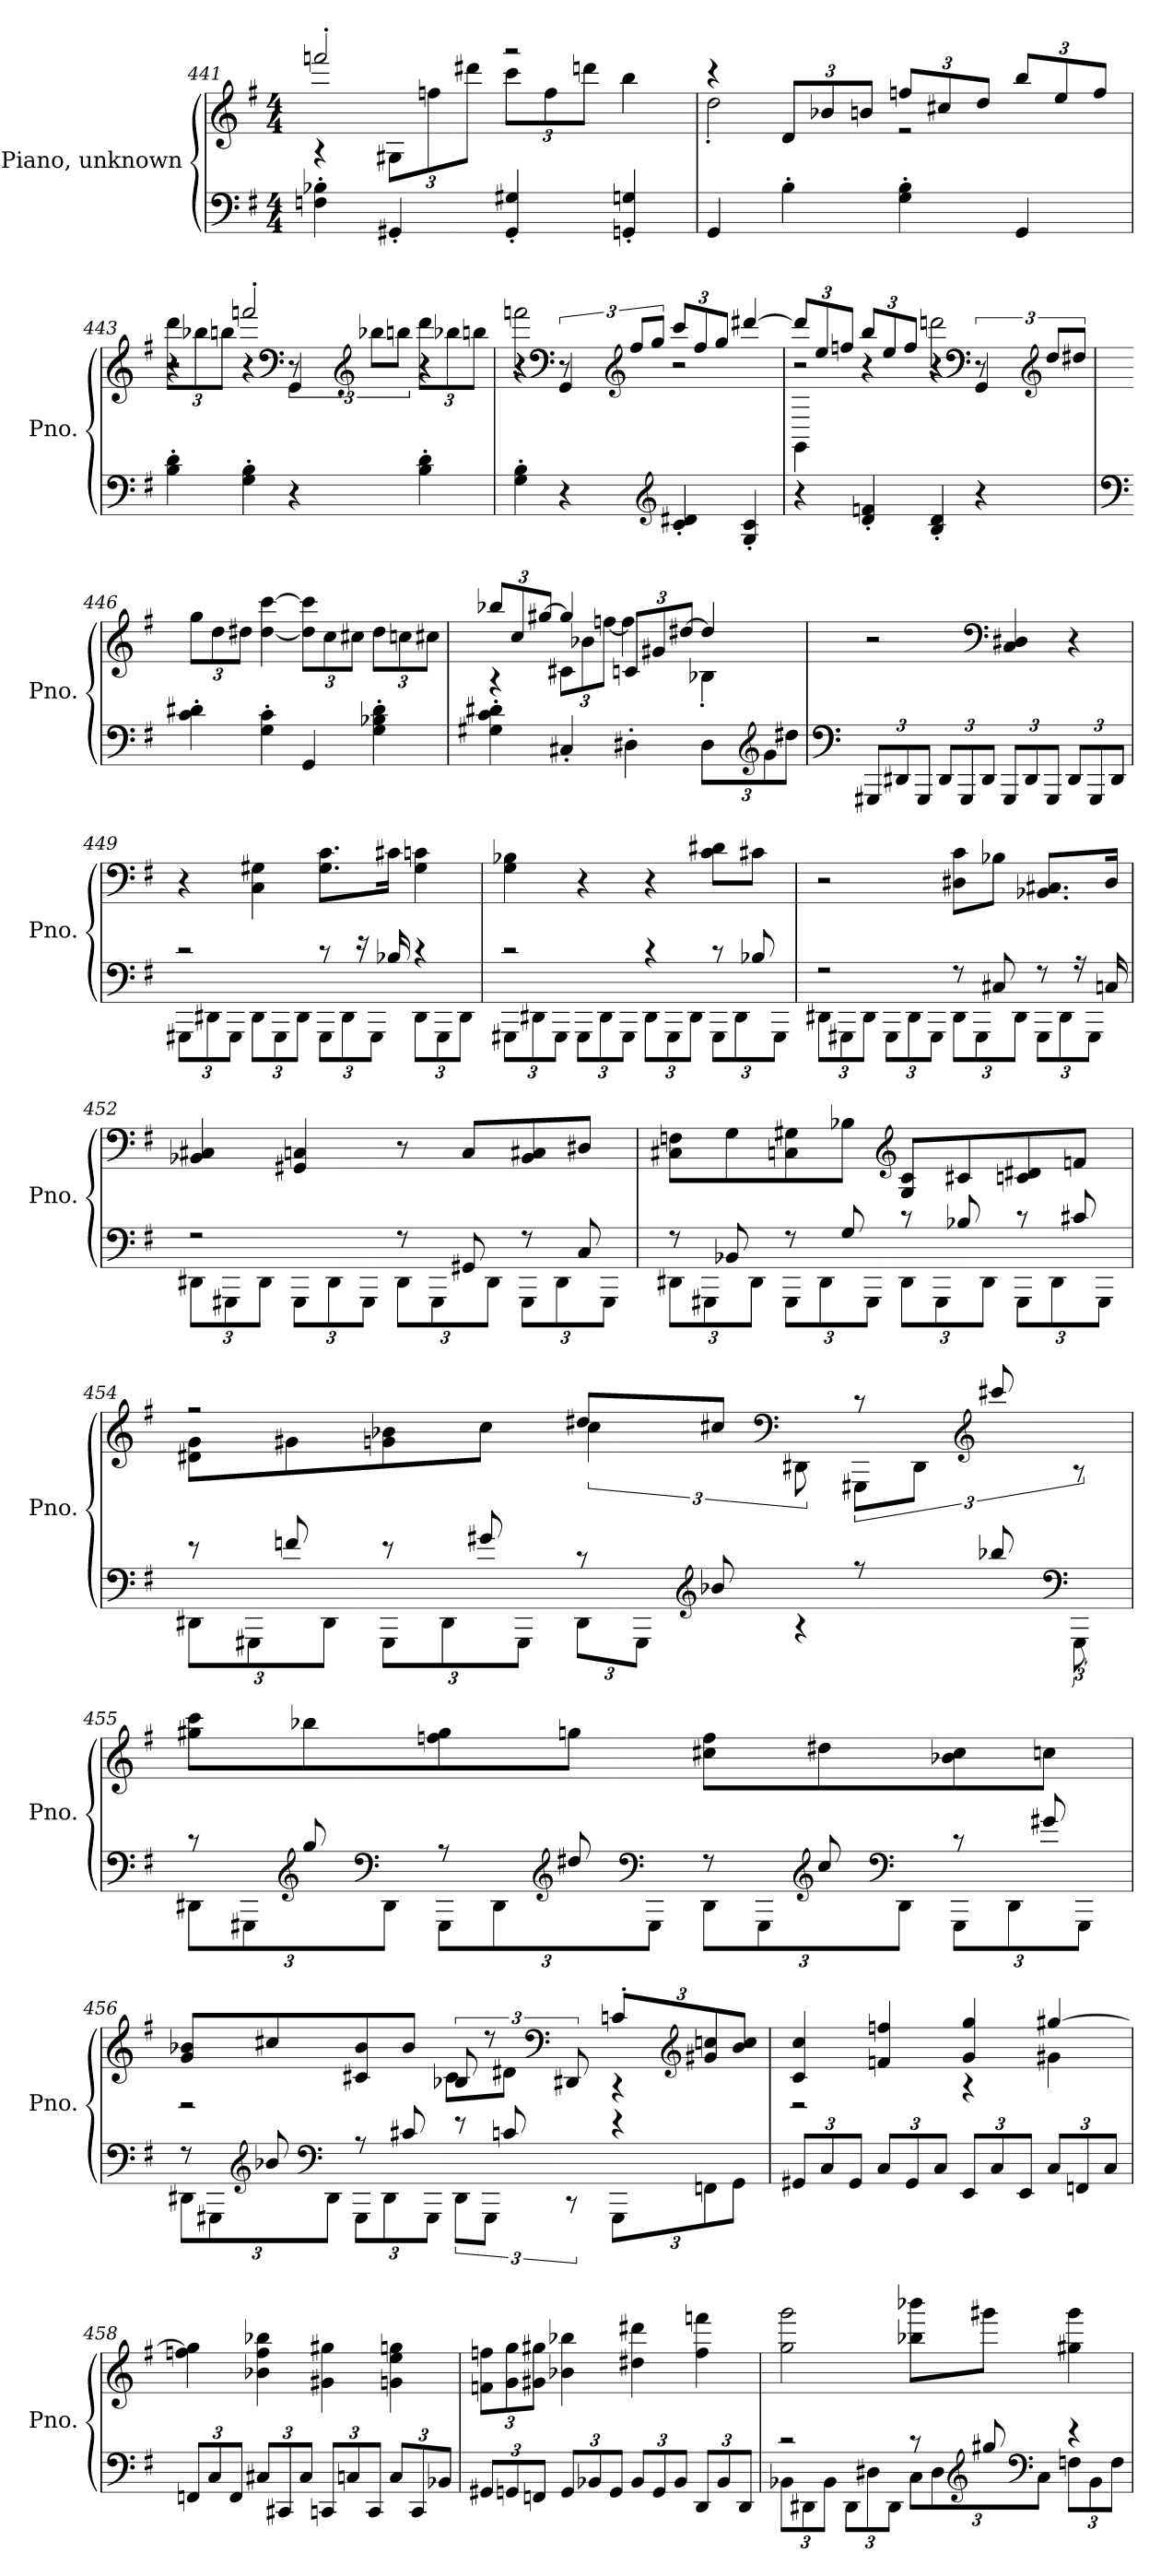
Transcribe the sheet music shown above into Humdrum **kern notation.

**kern	**kern
*part1	*part1
*staff2	*staff1
*I"Piano, unknown	*
*I'Pno.	*
*clefF4	*clefG2
*k[f#]	*k[f#]
*M4/4	*M4/4
=441	=441
*	*^
4Fn\' 4B-X\'	2fffn'/	4r
*	*	*Xbrackettup
4GG#X'/	.	12G#X\L
.	.	12ffn\
.	.	12ddd#X\J
4GG#/' 4G#X/'	2r	12ccc\L
.	.	12ff\
.	.	12dddn\J
4GGn/' 4Gn/'	.	4bb\
=442	=442	=442
4GG/	4r	2dd'\
4B'\	12d/L	.
.	12b-X/	.
.	12bn/J	.
4G\' 4B\'	12ffn/L	2r
.	12cc#X/	.
.	12dd/J	.
4GG/	12bb/L	.
.	12ee/	.
.	12ff/J	.
!!LO:PB:g=z
=443	=443	=443
*	*	*^
4B\' 4d\'	4r	12ddd\L	2r
.	.	12bb-X\	.
.	.	12bbn\J	.
4G\' 4B\'	2fffn'/	4r	.
*	*clefF4	*	*
*	*	*brackettup	*
4r	.	12r	4GG/
*	*clefG2	*	*
.	.	12bb-X\L	.
.	.	12bbn\J	.
*	*	*Xbrackettup	*
4B\' 4d\'	4r	12ddd\L	4r
.	.	12bb-X\	.
.	.	12bbn\J	.
=444	=444	=444	=444
4G\' 4B\'	4r	2fffn'\	4r
*	*clefF4	*	*
*	*brackettup	*	*
4r	12r	.	4GG/
*	*clefG2	*	*
.	12ff#/L	.	.
.	12gg/J	.	.
*clefG2	*	*	*
*	*Xbrackettup	*	*
4c/' 4d#X/'	12ccc/L	2r	2r
.	12ff#/	.	.
.	12gg/J	.	.
4G/' 4c/'	[4ddd#X/	.	.
!!LO:LB:g=z	!!	!!
=445	=445	=445	=445
4r	12ddd#/L]	4GG\	2r
.	12ee/	.	.
.	12ffn/J	.	.
4d/' 4fn/'	12bb/L	4r	.
.	12ee/	.	.
.	12ff/J	.	.
4B/' 4d/'	4r	2dddn'\	4r
*	*clefF4	*	*
*	*brackettup	*	*
4r	12r	.	4GG/
*	*clefG2	*	*
.	12dd/L	.	.
.	12dd#X/J	.	.
*	*v	*v	*v
=446	=446
*clefF4	*
*	*Xbrackettup
4c\' 4d#X\'	12gg\L
.	12dd\
.	12dd#X\J
4G\' 4c\'	[4dd#\ [4ccc\
4GG/	12dd#\] 12ccc\]L
.	12cc\
.	12cc#X\J
4G\' 4B-X\' 4d#\'	12dd#\L
.	12ccn\
.	12cc#X\J
!!LO:LB:g=z
=447	=447
*	*^
4G#X\' 4c\' 4d#X\'	12bb-X/L	4r
.	12cc/	.
.	[12gg#X/J	.
4C#X'/	4gg#/]	12c#X\L
.	.	12b-X\
.	.	[12ffn\J
4D#X'\	12cn/L	4ff\]
.	12g#X/	.
.	[12dd#X/J	.
*Xbrackettup	*	*
12D#\L	4dd#/]	4B-X'\
*clefG2	*	*
12g\	.	.
12dd#X\J	.	.
*	*v	*v
=448	=448
*clefF4	*
12GGG#X/L	2r
12DD#X/	.
12GGG#/J	.
12DD#/L	.
12GGG#/	.
12DD#/J	.
*	*clefF4
12GGG#/L	4C/ 4D#X/
12DD#/	.
12GGG#/J	.
12DD#/L	4r
12GGG#/	.
12DD#/J	.
!!LO:LB:g=z
=449	=449
*^	*
2r	12GGG#X\L	4r
.	12DD#X\	.
.	12GGG#\J	.
.	12DD#\L	4C\ 4G#X\
.	12GGG#\	.
.	12DD#\J	.
8r	12GGG#\L	8.G#\ 8.c\L
.	12DD#\	.
16r	.	.
.	12GGG#\J	.
16B-X/	.	16c#X\Jk
4r	12DD#\L	4G#\ 4cn\
.	12GGG#\	.
.	12DD#\J	.
=450	=450	=450
2r	12GGG#X\L	4G\ 4B-X\
.	12DD#X\	.
.	12GGG#\J	.
.	12GGG#\L	4r
.	12DD#\	.
.	12GGG#\J	.
4r	12DD#\L	4r
.	12GGG#\	.
.	12DD#\J	.
8r	12GGG#\L	8c\ 8d#X\L
.	12DD#\	.
8B-X/	.	8c#X\J
.	12GGG#\J	.
!!LO:LB:g=z
=451	=451	=451
2r	12DD#X\L	2r
.	12GGG#X\	.
.	12DD#\J	.
.	12GGG#\L	.
.	12DD#\	.
.	12GGG#\J	.
8r	12DD#\L	8D#X\ 8c\L
.	12GGG#\	.
8C#X/	.	8B-X\J
.	12DD#\J	.
8r	12GGG#\L	8.BB-X/ 8.C#X/L
.	12DD#\	.
16r	.	.
.	12GGG#\J	.
16Cn/	.	16D#/Jk
=452	=452	=452
2r	12DD#X\L	4BB-X/ 4C#X/
.	12GGG#X\	.
.	12DD#\J	.
.	12GGG#\L	4GG#X/ 4Cn/
.	12DD#\	.
.	12GGG#\J	.
8r	12DD#\L	8r
.	12GGG#\	.
8GG#X/	.	8C/L
.	12DD#\J	.
8r	12GGG#\L	8BB-/ 8C#X/
.	12DD#\	.
8C/	.	8D#X/J
.	12GGG#\J	.
!!LO:LB:g=z
=453	=453	=453
8r	12DD#X\L	8C#X\ 8Fn\L
.	12GGG#X\	.
8BB-X/	.	8G\
.	12DD#\J	.
8r	12GGG#\L	8Cn\ 8G#X\
.	12DD#\	.
8G/	.	8B-X\J
.	12GGG#\J	.
*	*	*clefG2
8r	12DD#\L	8G#/ 8c/L
.	12GGG#\	.
8B-X/	.	8c#X/
.	12DD#\J	.
8r	12GGG#\L	8cn/ 8d#X/
.	12DD#\	.
8c#X/	.	8fn/J
.	12GGG#\J	.
!!LO:PB:g=z
=454	=454	=454
*	*	*^
8r	12DD#X\L	2r	8d#X\ 8g\L
.	12GGG#X\	.	.
8fn/	.	.	8g#X\
.	12DD#\J	.	.
8r	12GGG#\L	.	8gn\ 8b-X\
.	12DD#\	.	.
8g#X/	.	.	8cc\J
.	12GGG#\J	.	.
*	*brackettup	*	*brackettup
8r	12DD#\L	8dd#X/L	6cc\
.	12GGG#\J	.	.
*clefG2	*	*	*
8b-X/	.	8cc#X/J	.
*	*	*clefF4	*
.	4r	.	12DD#X\
8r	.	8r	12GGG#X\L
.	.	.	12DD#\J
*	*	*clefG2	*
8bb-X/	.	8ccc#X/	.
*clefF4	*	*	*
.	12GGG#\	.	12r
*	*	*v	*v
!!LO:LB:g=z
=455	=455	=455
*	*Xbrackettup	*
8r	12DD#X\L	8gg#X\ 8ccc\L
.	12GGG#X\	.
*clefG2	*	*
8gg/	.	8bb-X\
*clefF4	*	*
.	12DD#\J	.
8r	12GGG#\L	8ffn\ 8gg#\
.	12DD#\	.
*clefG2	*	*
8dd#X/	.	8ggn\J
*clefF4	*	*
.	12GGG#\J	.
8r	12DD#\L	8cc#X\ 8ff\L
.	12GGG#\	.
*clefG2	*	*
8cc/	.	8dd#X\
*clefF4	*	*
.	12DD#\J	.
8r	12GGG#\L	8b-X\ 8cc#\
.	12DD#\	.
8g#X/	.	8ccn\J
.	12GGG#\J	.
!!LO:LB:g=z
=456	=456	=456
*	*	*^
8r	12DD#X\L	8g/ 8b-X/L	2r
.	12GGG#X\	.	.
*clefG2	*	*	*
8b-X/	.	8cc#X/	.
*clefF4	*	*	*
.	12DD#\J	.	.
8r	12GGG#\L	8c#X/ 8b-/	.
.	12DD#\	.	.
8c#X/	.	8b-/J	.
.	12GGG#\J	.	.
*	*brackettup	*	*
8r	12DD#\L	12B-X/	8c#\L
.	12GGG#\J	12r	.
8cn/	.	.	8d#X\J
*	*	*clefF4	*
.	12r	12DD#X/	.
*	*Xbrackettup	*Xbrackettup	*
4r	12GGG#\L	12cn'/L	4r
*	*	*clefG2	*
.	12FFn\	12g#X/ 12ccn/	.
.	12GG\J	12b-/ 12cc/J	.
*v	*v	*	*
!!LO:LB:g=z	!!
=457	=457	=457
12GG#X/L	4c/ 4cc/	2r
12C/	.	.
12GG#/J	.	.
12C/L	4fn/ 4ffn/	.
12GG#/	.	.
12C/J	.	.
12EE/L	4g/ 4gg/	4r
12C/	.	.
12EE/J	.	.
12C/L	[4gg#X/	4g#X\
12FFn/	.	.
12C/J	.	.
*	*v	*v
=458	=458
12FFn/L	4ffn\ 4gg#\]
12C/	.
12FF/J	.
12C#X/L	4b-X\ 4ff\ 4bb-X\
12CC#X/	.
12C#/J	.
12CCn/L	4g#X\ 4gg#X\
12Cn/	.
12CC/J	.
12C/L	4gn\ 4ee\ 4ggn\
12CC/	.
12BB-X/J	.
=459	=459
12GG#X/L	12fn\ 12ffn\L
12GGn/	12g\ 12gg\
12FFn/J	12g#X\ 12gg#X\J
12GG/L	4b-X\ 4bb-X\
12BB-X/	.
12GG/J	.
12BB-/L	4dd#X\ 4ddd#X\
12GG/	.
12BB-/J	.
12DD/L	4ff\ 4fffn\
12BB-/	.
12DD/J	.
!!LO:LB:g=z
=460	=460
*^	*
2r	12BB-X\L	2gg\ 2ggg\
.	12DD#X\	.
.	12BB-\J	.
.	12DD#\L	.
.	12D#X\	.
.	12DD#\J	.
8r	12C\L	8bb-X\ 8bbb-X\L
.	12D#\	.
*clefG2	*	*
8gg#X/	.	8ggg#X\J
*clefF4	*	*
.	12C\J	.
4r	12Fn\L	4gg#X\ 4ggg#\
.	12BB-\	.
.	12F\J	.
*v	*v	*
=	=
*-	*-
